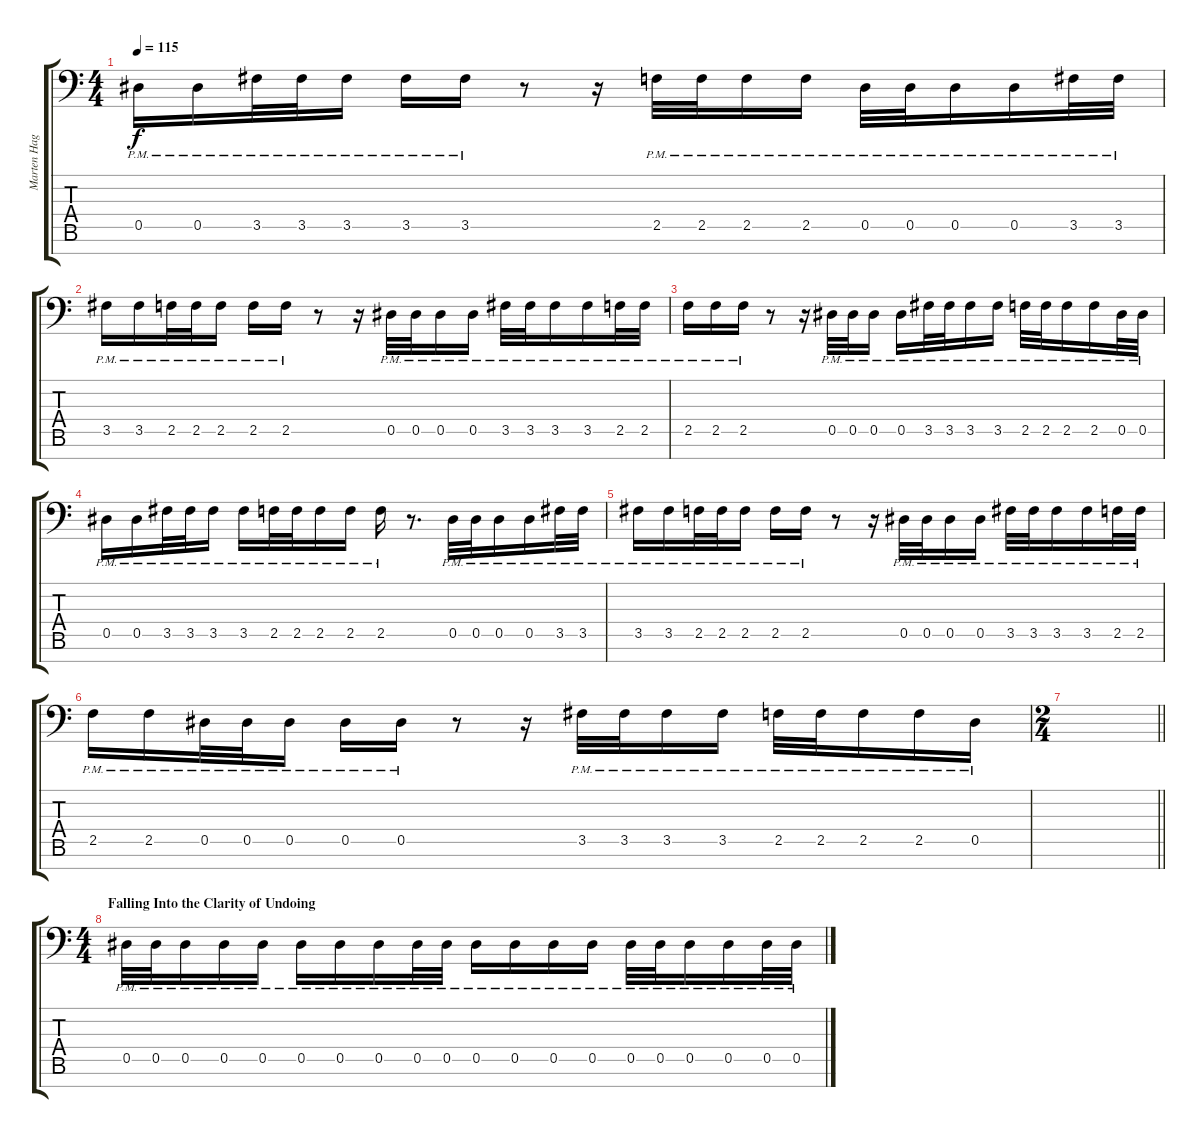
\track ("Marten Hagstrom (Guitar 2)" "Marten Hag") {instrument overdrivenguitar}
\staff {score tabs}
\tuning (Bb3 F3 Db3 Ab2 Eb2 Bb1 F1) {hide}
\ts (4 4)
\tempo 115
\clef f4
\ks c
0.5{pm}.16{dy f} 0.5{pm}.16 3.5{pm}.32 3.5{pm}.32 3.5{pm}.16 3.5{pm}.16 3.5{pm}.16 r.8 r.16 2.5{pm}.32 2.5{pm}.32 2.5{pm}.16 2.5{pm}.16 0.5{pm}.32 0.5{pm}.32 0.5{pm}.16 0.5{pm}.16 3.5{pm}.32 3.5{pm}.32 |
3.5{pm}.16 3.5{pm}.16 2.5{pm}.32 2.5{pm}.32 2.5{pm}.16 2.5{pm}.16 2.5{pm}.16 r.8 r.16 0.5{pm}.32 0.5{pm}.32 0.5{pm}.16 0.5{pm}.16 3.5{pm}.32 3.5{pm}.32 3.5{pm}.16 3.5{pm}.16 2.5{pm}.32 2.5{pm}.32 |
2.5{pm}.16 2.5{pm}.16 2.5{pm}.16 r.8 r.16 0.5{pm}.32 0.5{pm}.32 0.5{pm}.16 0.5{pm}.16 3.5{pm}.32 3.5{pm}.32 3.5{pm}.16 3.5{pm}.16 2.5{pm}.32 2.5{pm}.32 2.5{pm}.16 2.5{pm}.16 0.5{pm}.32 0.5{pm}.32 |
0.5{pm}.16 0.5{pm}.16 3.5{pm}.32 3.5{pm}.32 3.5{pm}.16 3.5{pm}.16 2.5{pm}.32 2.5{pm}.32 2.5{pm}.16 2.5{pm}.16 2.5{pm}.16 r.8{d} 0.5{pm}.32 0.5{pm}.32 0.5{pm}.16 0.5{pm}.16 3.5{pm}.32 3.5{pm}.32 |
3.5{pm}.16 3.5{pm}.16 2.5{pm}.32 2.5{pm}.32 2.5{pm}.16 2.5{pm}.16 2.5{pm}.16 r.8 r.16 0.5{pm}.32 0.5{pm}.32 0.5{pm}.16 0.5{pm}.16 3.5{pm}.32 3.5{pm}.32 3.5{pm}.16 3.5{pm}.16 2.5{pm}.32 2.5{pm}.32 |
2.5{pm}.16 2.5{pm}.16 0.5{pm}.32 0.5{pm}.32 0.5{pm}.16 0.5{pm}.16 0.5{pm}.16 r.8 r.16 3.5{pm}.32 3.5{pm}.32 3.5{pm}.16 3.5{pm}.16 2.5{pm}.32 2.5{pm}.32 2.5{pm}.16 2.5{pm}.16 0.5{pm}.16 |
\ts (2 4)
\barLineRight lightlight
|
\ts (4 4)
\section ("" "Falling Into the Clarity of Undoing")
0.5{pm}.32 0.5{pm}.32 0.5{pm}.16 0.5{pm}.16 0.5{pm}.16 0.5{pm}.16 0.5{pm}.16 0.5{pm}.16 0.5{pm}.32 0.5{pm}.32 0.5{pm}.16 0.5{pm}.16 0.5{pm}.16 0.5{pm}.16 0.5{pm}.32 0.5{pm}.32 0.5{pm}.16 0.5{pm}.16 0.5{pm}.32 0.5{pm}.32
